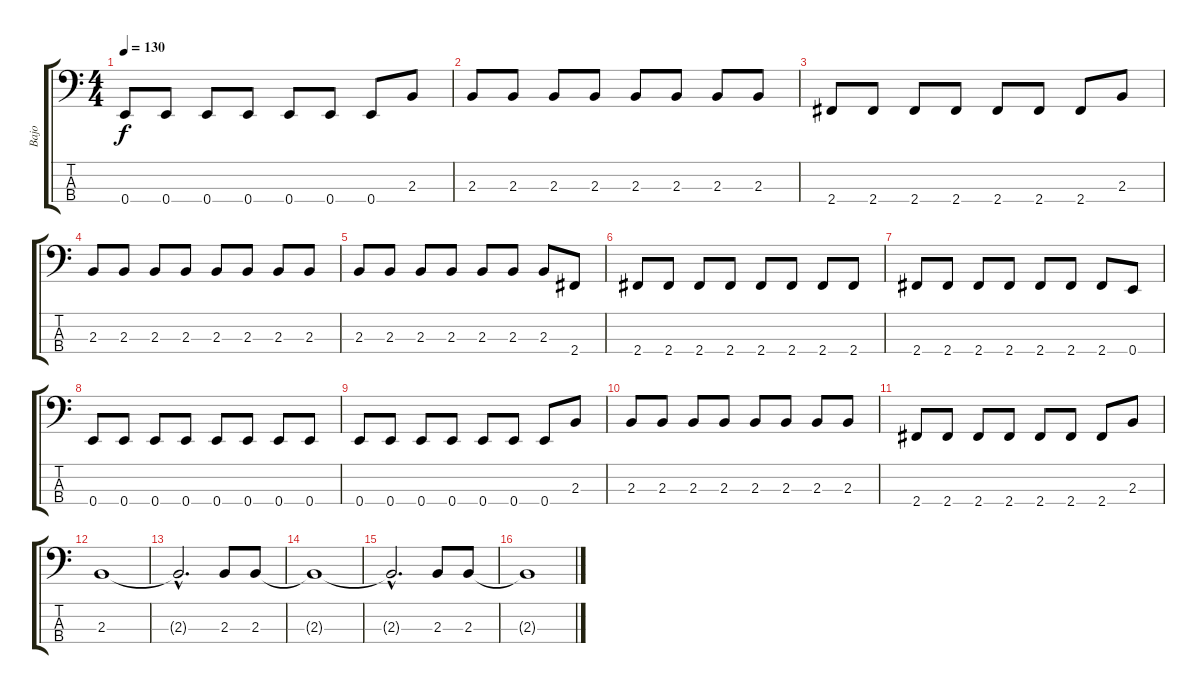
\track ("Bajo" "Bajo") {instrument electricbasspick}
\staff {score tabs}
\tuning (G2 D2 A1 E1) {hide}
\ts (4 4)
\tempo 130
\clef f4
\ks c
0.4.8{dy f} 0.4.8 0.4.8 0.4.8 0.4.8 0.4.8 0.4.8 2.3.8 |
2.3.8 2.3.8 2.3.8 2.3.8 2.3.8 2.3.8 2.3.8 2.3.8 |
2.4.8 2.4.8 2.4.8 2.4.8 2.4.8 2.4.8 2.4.8 2.3.8 |
2.3.8 2.3.8 2.3.8 2.3.8 2.3.8 2.3.8 2.3.8 2.3.8 |
2.3.8 2.3.8 2.3.8 2.3.8 2.3.8 2.3.8 2.3.8 2.4.8 |
2.4.8 2.4.8 2.4.8 2.4.8 2.4.8 2.4.8 2.4.8 2.4.8 |
2.4.8 2.4.8 2.4.8 2.4.8 2.4.8 2.4.8 2.4.8 0.4.8 |
0.4.8 0.4.8 0.4.8 0.4.8 0.4.8 0.4.8 0.4.8 0.4.8 |
0.4.8 0.4.8 0.4.8 0.4.8 0.4.8 0.4.8 0.4.8 2.3.8 |
2.3.8 2.3.8 2.3.8 2.3.8 2.3.8 2.3.8 2.3.8 2.3.8 |
2.4.8 2.4.8 2.4.8 2.4.8 2.4.8 2.4.8 2.4.8 2.3.8 |
2.3.1 |
2.3{hac t}.2{d} 2.3.8 2.3.8 |
2.3{t}.1 |
2.3{hac t}.2{d} 2.3.8 2.3.8 |
2.3{t}.1
